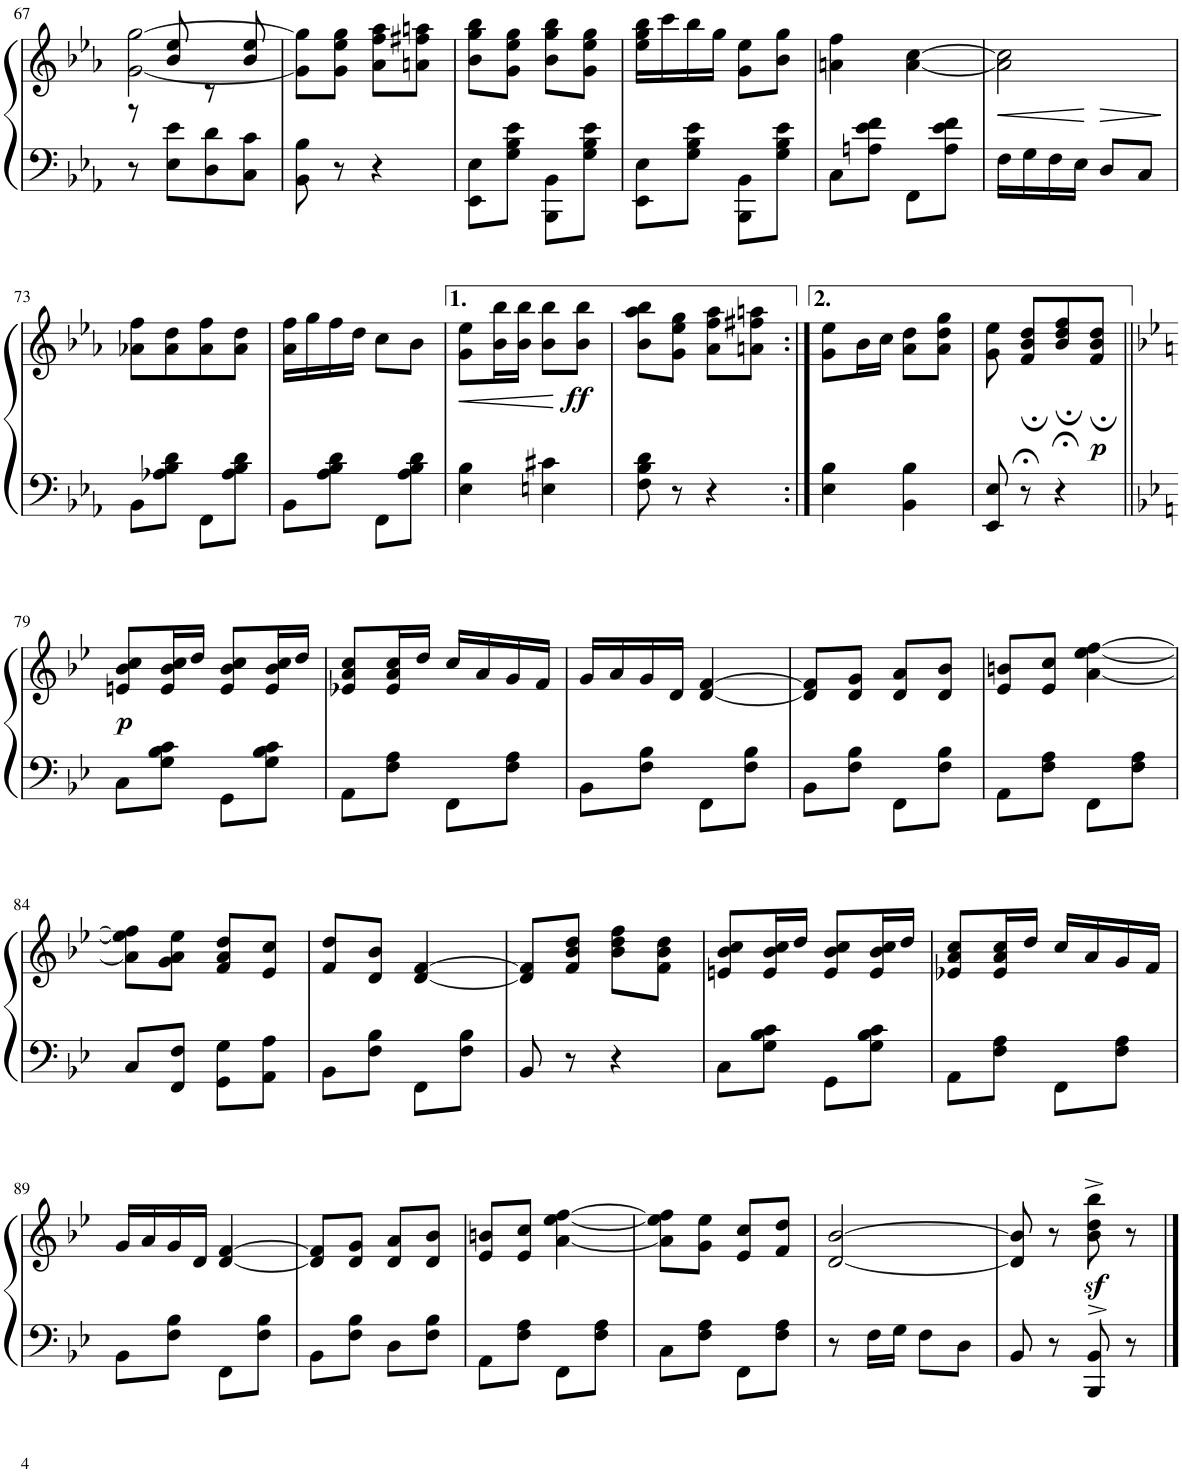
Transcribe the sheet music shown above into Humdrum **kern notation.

**kern	**kern	**dynam
*part1	*part1	*part1
*staff2	*staff1	*staff1/2
*I"Piano	*	*
*I'Pno.	*	*
!!LO:PB:g=z
*clefF4	*clefG2	*
*k[b-e-a-]	*k[b-e-a-]	*
*M2/4	*M2/4	*
=67	=67	=67
*	*^	*
8r	[2g\ [>2gg\	8r	.
8E-\ 8e-\L	.	8b-/ 8ee-/	.
8D\ 8d\	.	8r	.
8C\ 8c\J	.	8b-/ 8ee-/	.
*	*v	*v	*
=68	=68	=68
8BB-\ 8B-\	8g\] 8gg\]L	.
8r	8g\ 8ee-\ 8gg\J	.
4r	8a-\ 8ff\ 8aa-\L	.
.	8an\ 8ff#X\ 8aan\J	.
=69	=69	=69
8EE-\ 8E-\L	8b-\ 8gg\ 8bb-\L	.
8G\ 8B-\ 8e-\J	8g\ 8ee-\ 8gg\J	.
8BBB-\ 8BB-\L	8b-\ 8gg\ 8bb-\L	.
8G\ 8B-\ 8e-\J	8g\ 8ee-\ 8gg\J	.
=70	=70	=70
8EE-\ 8E-\L	16ee-\ 16gg\ 16bb-\LL	.
.	16ccc\	.
8G\ 8B-\ 8e-\J	16bb-\	.
.	16gg\JJ	.
8BBB-\ 8BB-\L	8g\ 8ee-\L	.
8G\ 8B-\ 8e-\J	8b-\ 8gg\J	.
=71	=71	=71
8C\L	4an\ 4ff\	.
8An\ 8e-\ 8f\J	.	.
8FF\L	[4a\ [4cc\	.
8A\ 8e-\ 8f\J	.	.
=72	=72	=72
16F\LL	2a\] 2cc\]	.
16G\	.	.
16F\	.	.
16E-\JJ	.	.
8D/L	.	.
8C/J	.	.
!!LO:LB:g=z
=73	=73	=73
8BB-\L	8a-X\ 8ff\L	.
8A-X\ 8B-\ 8d\J	8a-\ 8dd\	.
8FF\L	8a-\ 8ff\	.
8A-\ 8B-\ 8d\J	8a-\ 8dd\J	.
=74	=74	=74
8BB-\L	16a-\ 16ff\LL	.
.	16gg\	.
8A-\ 8B-\ 8d\J	16ff\	.
.	16dd\JJ	.
8FF\L	8cc\L	.
8A-\ 8B-\ 8d\J	8b-\J	.
=75	=75	=75
!	!	!LO:HP:b
4E-\ 4B-\	8g\ 8ee-\L	<
.	16b-\ 16bb-\L	.
.	16b-\ 16bb-\JJ	.
4En\ 4c#X\	8b-\ 8bb-\L	.
!	!	!LO:DY:n=1:b
.	8b-\ 8bb-\J	[ ff
=76	=76	=76
8F\ 8B-\ 8d\	8b-\ 8aa-\ 8bb-\L	.
8r	8g\ 8ee-\ 8gg\J	.
4r	8a-\ 8ff\ 8aa-\L	.
.	8an\ 8ff#X\ 8aan\J	.
=77:|!	=77:|!	=77:|!
4E-\ 4B-\	8g\ 8ee-\L	.
.	16b-\L	.
.	16cc\JJ	.
4BB-\ 4B-\	8a-\ 8dd\L	.
.	8a-\ 8dd\ 8gg\J	.
=78	=78	=78
8EE-/ 8E-/	8g\Z 8ee-\Z	.
8r;<	8f/; 8b-/; 8dd/;L	.
4r;<	8b-/; 8dd/; 8ff/;	.
!	!	!LO:DY:b
.	8f/; 8b-/; 8dd/;J	p
!!LO:LB:g=z
=79||	=79||	=79||
*k[b-e-]	*k[b-e-]	*
!	!	!LO:DY:b
8C\L	8en/ 8b-/ 8cc/L	p
8G\ 8B-\ 8c\J	16e/ 16b-/ 16cc/L	.
.	16dd/JJ	.
8GG\L	8e/ 8b-/ 8cc/L	.
8G\ 8B-\ 8c\J	16e/ 16b-/ 16cc/L	.
.	16dd/JJ	.
=80	=80	=80
8AA\L	8e-X/ 8a/ 8cc/L	.
8F\ 8A\J	16e-/ 16a/ 16cc/L	.
.	16dd/JJ	.
8FF\L	16cc/LL	.
.	16a/	.
8F\ 8A\J	16g/	.
.	16f/JJ	.
=81	=81	=81
8BB-\L	16g/LL	.
.	16a/	.
8F\ 8B-\J	16g/	.
.	16d/JJ	.
8FF\L	[4d/ [4f/	.
8F\ 8B-\J	.	.
=82	=82	=82
8BB-\L	8d/] 8f/]L	.
8F\ 8B-\J	8d/ 8g/J	.
8FF\L	8d/ 8a/L	.
8F\ 8B-\J	8d/ 8b-/J	.
=83	=83	=83
8AA\L	8e-/ 8bn/L	.
8F\ 8A\J	8e-/ 8cc/J	.
8FF\L	[4a\ [4ee-\ [4ff\	.
8F\ 8A\J	.	.
!!LO:LB:g=z
=84	=84	=84
8C/L	8a\] 8ee-\] 8ff\]L	.
8FF/ 8F/J	8g\ 8a\ 8ee-\J	.
8GG\ 8G\L	8f/ 8a/ 8dd/L	.
8AA\ 8A\J	8e-/ 8cc/J	.
=85	=85	=85
8BB-\L	8f/ 8dd/L	.
8F\ 8B-\J	8d/ 8b-/J	.
8FF\L	[4d/ [4f/	.
8F\ 8B-\J	.	.
=86	=86	=86
8BB-/	8d/] 8f/]L	.
8r	8f/ 8b-/ 8dd/J	.
4r	8b-\ 8dd\ 8ff\L	.
.	8f\ 8b-\ 8dd\J	.
=87	=87	=87
8C\L	8en/ 8b-/ 8cc/L	.
8G\ 8B-\ 8c\J	16e/ 16b-/ 16cc/L	.
.	16dd/JJ	.
8GG\L	8e/ 8b-/ 8cc/L	.
8G\ 8B-\ 8c\J	16e/ 16b-/ 16cc/L	.
.	16dd/JJ	.
=88	=88	=88
8AA\L	8e-X/ 8a/ 8cc/L	.
8F\ 8A\J	16e-/ 16a/ 16cc/L	.
.	16dd/JJ	.
8FF\L	16cc/LL	.
.	16a/	.
8F\ 8A\J	16g/	.
.	16f/JJ	.
!!LO:LB:g=z
=89	=89	=89
8BB-\L	16g/LL	.
.	16a/	.
8F\ 8B-\J	16g/	.
.	16d/JJ	.
8FF\L	[4d/ [4f/	.
8F\ 8B-\J	.	.
=90	=90	=90
8BB-\L	8d/] 8f/]L	.
8F\ 8B-\J	8d/ 8g/J	.
8D\L	8d/ 8a/L	.
8F\ 8B-\J	8d/ 8b-/J	.
=91	=91	=91
8AA\L	8e-/ 8bn/L	.
8F\ 8A\J	8e-/ 8cc/J	.
8FF\L	[4a\ [4ee-\ [4ff\	.
8F\ 8A\J	.	.
=92	=92	=92
8C\L	8a\] 8ee-\] 8ff\]L	.
8F\ 8A\J	8g\ 8ee-\J	.
8FF\L	8e-/ 8cc/L	.
8F\ 8A\J	8f/ 8dd/J	.
=93	=93	=93
8r	[2d/ [2b-/	.
16F\LL	.	.
16G\JJ	.	.
8F\L	.	.
8D\J	.	.
=94	=94	=94
8BB-/	8d/] 8b-/]	.
8r	8r	.
8BBB-/^> 8BB-/^>	8b-\z<^ 8dd\z<^ 8bb-\z<^	.
8r	8r	.
==	==	==
*-	*-	*-
